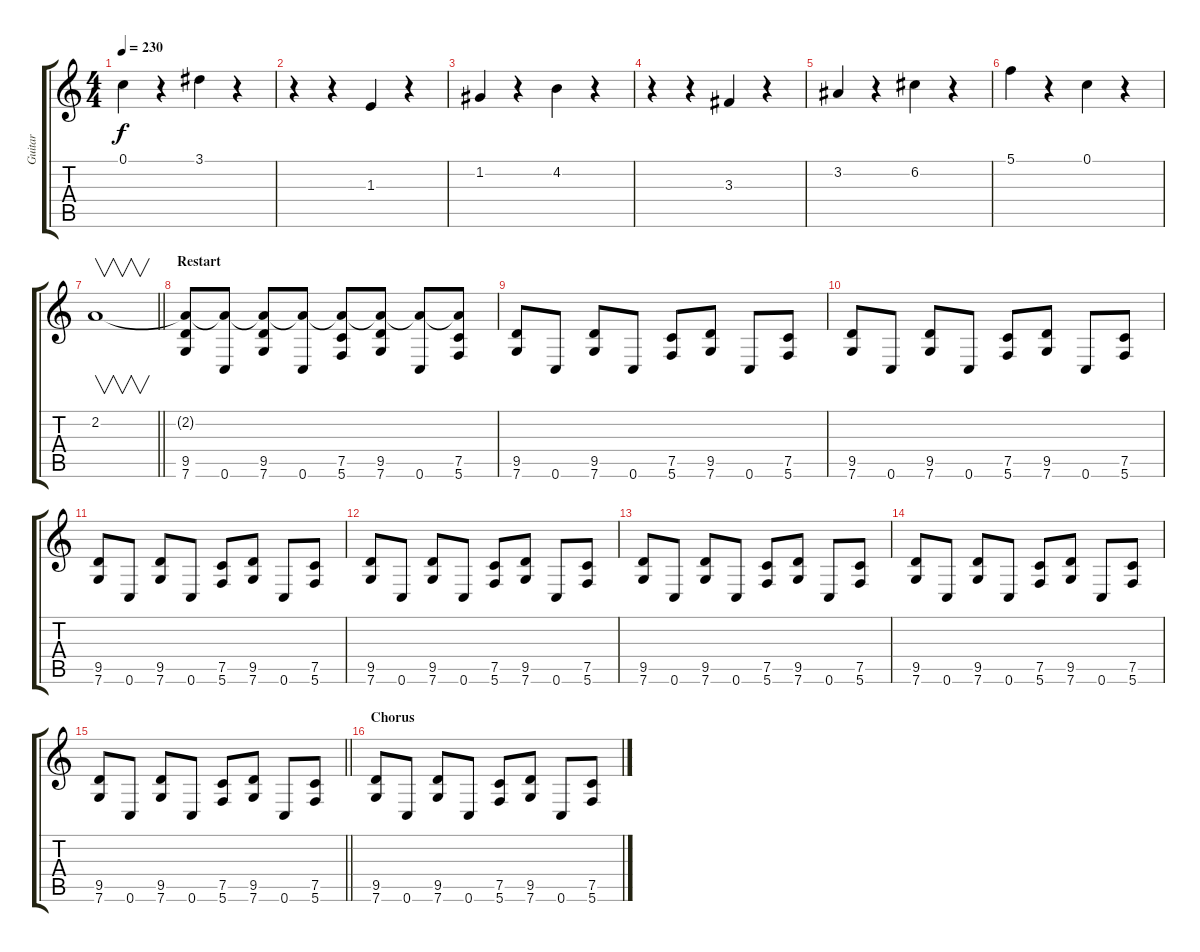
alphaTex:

\track ("Guitar" "Guitar") {instrument distortionguitar}
\staff {score tabs}
\tuning (C4 G3 Eb3 Bb2 F2 C2) {hide}
\ts (4 4)
\tempo 230
\clef g2
\ks c
0.1.4{dy f} r.4 3.1.4 r.4 |
r.4 r.4 1.3.4 r.4 |
1.2.4 r.4 4.2.4 r.4 |
r.4 r.4 3.3.4 r.4 |
3.2.4 r.4 6.2.4 r.4 |
5.1.4 r.4 0.1.4 r.4 |
\barLineRight lightlight
2.2.1{v} |
\section ("" "Restart")
(2.2{t} 9.5 7.6).8 (2.2{t} 0.6).8 (2.2{t} 9.5 7.6).8 (2.2{t} 0.6).8 (2.2{t} 7.5 5.6).8 (2.2{t} 9.5 7.6).8 (2.2{t} 0.6).8 (2.2{t} 7.5 5.6).8 |
(9.5 7.6).8 0.6.8 (9.5 7.6).8 0.6.8 (7.5 5.6).8 (9.5 7.6).8 0.6.8 (7.5 5.6).8 |
(9.5 7.6).8 0.6.8 (9.5 7.6).8 0.6.8 (7.5 5.6).8 (9.5 7.6).8 0.6.8 (7.5 5.6).8 |
(9.5 7.6).8 0.6.8 (9.5 7.6).8 0.6.8 (7.5 5.6).8 (9.5 7.6).8 0.6.8 (7.5 5.6).8 |
(9.5 7.6).8 0.6.8 (9.5 7.6).8 0.6.8 (7.5 5.6).8 (9.5 7.6).8 0.6.8 (7.5 5.6).8 |
(9.5 7.6).8 0.6.8 (9.5 7.6).8 0.6.8 (7.5 5.6).8 (9.5 7.6).8 0.6.8 (7.5 5.6).8 |
(9.5 7.6).8 0.6.8 (9.5 7.6).8 0.6.8 (7.5 5.6).8 (9.5 7.6).8 0.6.8 (7.5 5.6).8 |
\barLineRight lightlight
(9.5 7.6).8 0.6.8 (9.5 7.6).8 0.6.8 (7.5 5.6).8 (9.5 7.6).8 0.6.8 (7.5 5.6).8 |
\section ("" "Chorus")
(9.5 7.6).8 0.6.8 (9.5 7.6).8 0.6.8 (7.5 5.6).8 (9.5 7.6).8 0.6.8 (7.5 5.6).8
